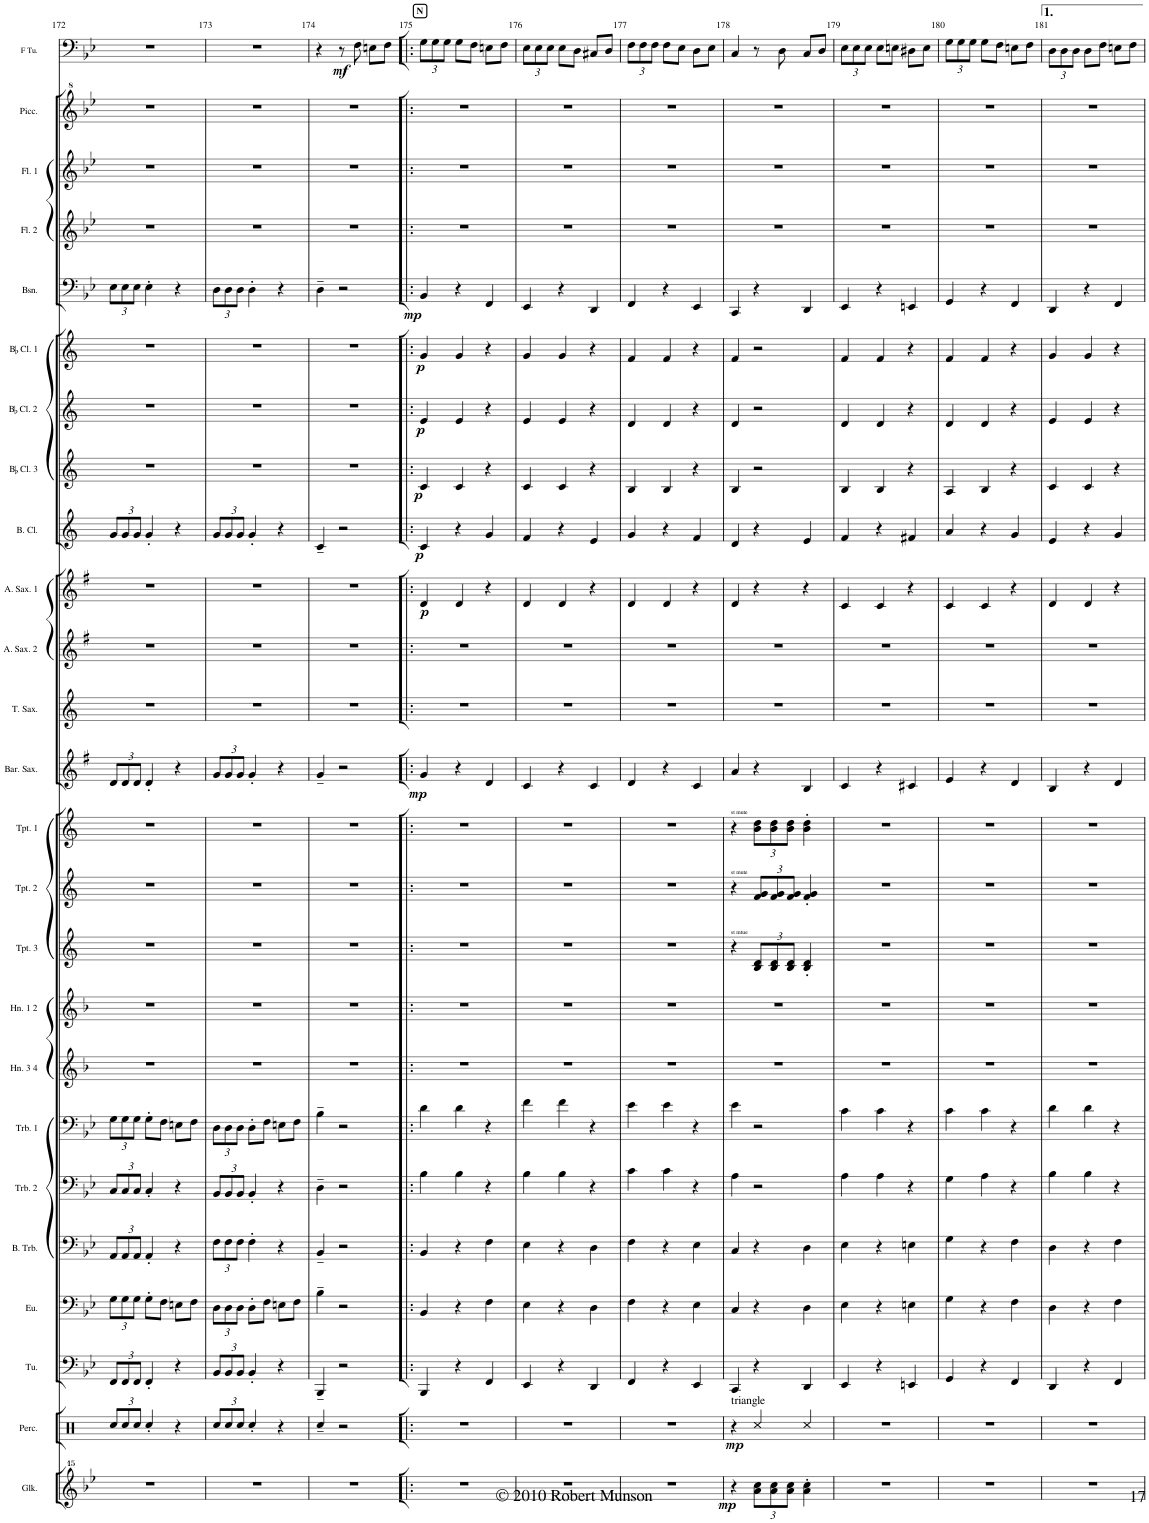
**kern	**dynam	**kern	**dynam	**kern	**kern	**kern	**kern	**kern	**kern	**kern	**kern	**kern	**kern	**kern	**dynam	**kern	**kern	**kern	**dynam	**kern	**dynam	**kern	**dynam	**kern	**dynam	**kern	**dynam	**kern	**dynam	**kern	**kern	**kern	**kern	**dynam
*part25	*part25	*part24	*part24	*part23	*part22	*part21	*part20	*part19	*part18	*part17	*part16	*part15	*part14	*part13	*part13	*part12	*part11	*part10	*part10	*part9	*part9	*part8	*part8	*part7	*part7	*part6	*part6	*part5	*part5	*part4	*part3	*part2	*part1	*part1
*staff25	*staff25	*staff24	*staff24	*staff23	*staff22	*staff21	*staff20	*staff19	*staff18	*staff17	*staff16	*staff15	*staff14	*staff13	*staff13	*staff12	*staff11	*staff10	*staff10	*staff9	*staff9	*staff8	*staff8	*staff7	*staff7	*staff6	*staff6	*staff5	*staff5	*staff4	*staff3	*staff2	*staff1	*staff1
*I"Glockenspiel	*	*I"Percussion	*	*I"Tuba	*I"Euphonium	*I"Bass Trombone	*I"Trombone 2	*I"Trombone 1	*I"Horn 3 4	*I"Horn 1 2	*I"BaccidentalFlat Trumpet 3	*I"BaccidentalFlat Trumpet 2	*I"BaccidentalFlat Trumpet 1	*I"Baritone Saxophone	*	*I"Tenor Saxophone	*I"Alto Saxophone 2	*I"Alto Saxophone 1	*	*I"Bass Clarinet	*	*I"BaccidentalFlat Clarinet 3	*	*I"BaccidentalFlat Clarinet 2	*	*I"BaccidentalFlat Clarinet 1	*	*I"Bassoon	*	*I"Flute 2	*I"Flute 1	*I"Piccolo	*I"Solo F Tuba	*
*I'Glk.	*	*I'Perc.	*	*I'Tu.	*I'Eu.	*I'B. Trb.	*I'Trb. 2	*I'Trb. 1	*I'Hn. 3 4	*I'Hn. 1 2	*I'Tpt. 3	*I'Tpt. 2	*I'Tpt. 1	*I'Bar. Sax.	*	*I'T. Sax.	*I'A. Sax. 2	*I'A. Sax. 1	*	*I'B. Cl.	*	*I'BaccidentalFlat Cl. 3	*	*I'BaccidentalFlat Cl. 2	*	*I'BaccidentalFlat Cl. 1	*	*I'Bsn.	*	*I'Fl. 2	*I'Fl. 1	*I'Picc.	*I'F Tu.	*
!!LO:PB:g=z
*clefG^^2	*	*clefX	*	*clefF4	*clefF4	*clefF4	*clefF4	*clefF4	*clefG2	*clefG2	*clefG2	*clefG2	*clefG2	*clefG2	*	*clefG2	*clefG2	*clefG2	*	*clefG2	*	*clefG2	*	*clefG2	*	*clefG2	*	*clefF4	*	*clefG2	*clefG2	*clefG^2	*clefF4	*
*	*	*	*	*	*	*	*	*	*Trd4c7	*Trd4c7	*Trd1c2	*Trd1c2	*Trd1c2	*Trd12c21	*	*Trd8c14	*Trd5c9	*Trd5c9	*	*Trd8c14	*	*Trd1c2	*	*Trd1c2	*	*Trd1c2	*	*	*	*	*	*Trd-7c-12	*	*
*k[b-e-]	*	*k[]	*	*k[b-e-]	*k[b-e-]	*k[b-e-]	*k[b-e-]	*k[b-e-]	*k[b-]	*k[b-]	*k[]	*k[]	*k[]	*k[f#]	*	*k[]	*k[f#]	*k[f#]	*	*k[]	*	*k[]	*	*k[]	*	*k[]	*	*k[b-e-]	*	*k[b-e-]	*k[b-e-]	*k[b-e-]	*k[b-e-]	*
*M3/4	*	*M3/4	*	*M3/4	*M3/4	*M3/4	*M3/4	*M3/4	*M3/4	*M3/4	*M3/4	*M3/4	*M3/4	*M3/4	*	*M3/4	*M3/4	*M3/4	*	*M3/4	*	*M3/4	*	*M3/4	*	*M3/4	*	*M3/4	*	*M3/4	*M3/4	*M3/4	*M3/4	*
*	*	*Xbrackettup	*	*Xbrackettup	*Xbrackettup	*Xbrackettup	*Xbrackettup	*Xbrackettup	*	*	*	*	*	*Xbrackettup	*	*	*	*	*	*Xbrackettup	*	*	*	*	*	*	*	*Xbrackettup	*	*	*	*	*	*
=172	=172	=172	=172	=172	=172	=172	=172	=172	=172	=172	=172	=172	=172	=172	=172	=172	=172	=172	=172	=172	=172	=172	=172	=172	=172	=172	=172	=172	=172	=172	=172	=172	=172	=172
2.r	.	12Rcc/L	.	12FF/L	12G\L	12AA/L	12C/L	12G\L	2.r	2.r	2.r	2.r	2.r	12d/L	.	2.r	2.r	2.r	.	12g/L	.	2.r	.	2.r	.	2.r	.	12E-\L	.	2.r	2.r	2.r	2.r	.
.	.	12Rcc/	.	12FF/	12G\	12AA/	12C/	12G\	.	.	.	.	.	12d/	.	.	.	.	.	12g/	.	.	.	.	.	.	.	12E-\	.	.	.	.	.	.
.	.	12Rcc/J	.	12FF/J	12G\J	12AA/J	12C/J	12G\J	.	.	.	.	.	12d/J	.	.	.	.	.	12g/J	.	.	.	.	.	.	.	12E-\J	.	.	.	.	.	.
.	.	4Rcc'/	.	4FF'/	8G'\L	4AA'/	4C'/	8G'\L	.	.	.	.	.	4d'/	.	.	.	.	.	4g'/	.	.	.	.	.	.	.	4E-'\	.	.	.	.	.	.
.	.	.	.	.	8F\J	.	.	8F\J	.	.	.	.	.	.	.	.	.	.	.	.	.	.	.	.	.	.	.	.	.	.	.	.	.	.
.	.	4r	.	4r	8En\L	4r	4r	8En\L	.	.	.	.	.	4r	.	.	.	.	.	4r	.	.	.	.	.	.	.	4r	.	.	.	.	.	.
.	.	.	.	.	8F\J	.	.	8F\J	.	.	.	.	.	.	.	.	.	.	.	.	.	.	.	.	.	.	.	.	.	.	.	.	.	.
=173	=173	=173	=173	=173	=173	=173	=173	=173	=173	=173	=173	=173	=173	=173	=173	=173	=173	=173	=173	=173	=173	=173	=173	=173	=173	=173	=173	=173	=173	=173	=173	=173	=173	=173
2.r	.	12Rcc/L	.	12BB-/L	12D\L	12F\L	12BB-/L	12D\L	2.r	2.r	2.r	2.r	2.r	12g/L	.	2.r	2.r	2.r	.	12g/L	.	2.r	.	2.r	.	2.r	.	12D\L	.	2.r	2.r	2.r	2.r	.
.	.	12Rcc/	.	12BB-/	12D\	12F\	12BB-/	12D\	.	.	.	.	.	12g/	.	.	.	.	.	12g/	.	.	.	.	.	.	.	12D\	.	.	.	.	.	.
.	.	12Rcc/J	.	12BB-/J	12D\J	12F\J	12BB-/J	12D\J	.	.	.	.	.	12g/J	.	.	.	.	.	12g/J	.	.	.	.	.	.	.	12D\J	.	.	.	.	.	.
.	.	4Rcc'/	.	4BB-'/	8D'\L	4F'\	4BB-'/	8D'\L	.	.	.	.	.	4g'/	.	.	.	.	.	4g'/	.	.	.	.	.	.	.	4D'\	.	.	.	.	.	.
.	.	.	.	.	8F\J	.	.	8F\J	.	.	.	.	.	.	.	.	.	.	.	.	.	.	.	.	.	.	.	.	.	.	.	.	.	.
.	.	4r	.	4r	8En\L	4r	4r	8En\L	.	.	.	.	.	4r	.	.	.	.	.	4r	.	.	.	.	.	.	.	4r	.	.	.	.	.	.
.	.	.	.	.	8F\J	.	.	8F\J	.	.	.	.	.	.	.	.	.	.	.	.	.	.	.	.	.	.	.	.	.	.	.	.	.	.
=174	=174	=174	=174	=174	=174	=174	=174	=174	=174	=174	=174	=174	=174	=174	=174	=174	=174	=174	=174	=174	=174	=174	=174	=174	=174	=174	=174	=174	=174	=174	=174	=174	=174	=174
2.r	.	4Rcc~/	.	4BBB-~/	4B-~\	4BB-~/	4D~\	4B-~\	2.r	2.r	2.r	2.r	2.r	4g~/	.	2.r	2.r	2.r	.	4c~/	.	2.r	.	2.r	.	2.r	.	4D~\	.	2.r	2.r	2.r	4r	.
!	!	!	!	!	!	!	!	!	!	!	!	!	!	!	!	!	!	!	!	!	!	!	!	!	!	!	!	!	!	!	!	!	!	!LO:DY:b
.	.	2r	.	2r	2r	2r	2r	2r	.	.	.	.	.	2r	.	.	.	.	.	2r	.	.	.	.	.	.	.	2r	.	.	.	.	8r	mf
.	.	.	.	.	.	.	.	.	.	.	.	.	.	.	.	.	.	.	.	.	.	.	.	.	.	.	.	.	.	.	.	.	8F\	.
.	.	.	.	.	.	.	.	.	.	.	.	.	.	.	.	.	.	.	.	.	.	.	.	.	.	.	.	.	.	.	.	.	8En\L	.
.	.	.	.	.	.	.	.	.	.	.	.	.	.	.	.	.	.	.	.	.	.	.	.	.	.	.	.	.	.	.	.	.	8F\J	.
=175!|:	=175!|:	=175!|:	=175!|:	=175!|:	=175!|:	=175!|:	=175!|:	=175!|:	=175!|:	=175!|:	=175!|:	=175!|:	=175!|:	=175!|:	=175!|:	=175!|:	=175!|:	=175!|:	=175!|:	=175!|:	=175!|:	=175!|:	=175!|:	=175!|:	=175!|:	=175!|:	=175!|:	=175!|:	=175!|:	=175!|:	=175!|:	=175!|:	=175!|:	=175!|:
*	*	*	*	*	*	*	*	*	*	*	*	*	*	*	*	*	*	*	*	*	*	*	*	*	*	*	*	*	*	*	*	*	*Xbrackettup	*
!	!	!	!	!	!	!	!	!	!	!	!	!	!	!	!	!	!	!	!	!	!	!	!	!	!	!	!	!	!	!	!	!	!LO:TX:a:B:t=N	!
!	!	!	!	!	!	!	!	!	!	!	!	!	!	!	!LO:DY:b	!	!	!	!LO:DY:b	!	!LO:DY:b	!	!LO:DY:b	!	!LO:DY:b	!	!LO:DY:b	!	!LO:DY:b	!	!	!	!	!
2.r	.	2.r	.	4BBB-/	4BB-/	4BB-/	4B-\	4d\	2.r	2.r	2.r	2.r	2.r	4g/	mp	2.r	2.r	4d/	p	4c/	p	4c/	p	4e/	p	4g/	p	4BB-/	mp	2.r	2.r	2.r	12G\L	.
.	.	.	.	.	.	.	.	.	.	.	.	.	.	.	.	.	.	.	.	.	.	.	.	.	.	.	.	.	.	.	.	.	12G\	.
.	.	.	.	.	.	.	.	.	.	.	.	.	.	.	.	.	.	.	.	.	.	.	.	.	.	.	.	.	.	.	.	.	12G\J	.
.	.	.	.	4r	4r	4r	4B-\	4d\	.	.	.	.	.	4r	.	.	.	4d/	.	4r	.	4c/	.	4e/	.	4g/	.	4r	.	.	.	.	8G\L	.
.	.	.	.	.	.	.	.	.	.	.	.	.	.	.	.	.	.	.	.	.	.	.	.	.	.	.	.	.	.	.	.	.	8F\J	.
.	.	.	.	4FF/	4F\	4F\	4r	4r	.	.	.	.	.	4d/	.	.	.	4r	.	4g/	.	4r	.	4r	.	4r	.	4FF/	.	.	.	.	8En\L	.
.	.	.	.	.	.	.	.	.	.	.	.	.	.	.	.	.	.	.	.	.	.	.	.	.	.	.	.	.	.	.	.	.	8F\J	.
=176	=176	=176	=176	=176	=176	=176	=176	=176	=176	=176	=176	=176	=176	=176	=176	=176	=176	=176	=176	=176	=176	=176	=176	=176	=176	=176	=176	=176	=176	=176	=176	=176	=176	=176
2.r	.	2.r	.	4EE-/	4E-\	4E-\	4B-\	4f\	2.r	2.r	2.r	2.r	2.r	4c/	.	2.r	2.r	4d/	.	4f/	.	4c/	.	4e/	.	4g/	.	4EE-/	.	2.r	2.r	2.r	12E-\L	.
.	.	.	.	.	.	.	.	.	.	.	.	.	.	.	.	.	.	.	.	.	.	.	.	.	.	.	.	.	.	.	.	.	12E-\	.
.	.	.	.	.	.	.	.	.	.	.	.	.	.	.	.	.	.	.	.	.	.	.	.	.	.	.	.	.	.	.	.	.	12E-\J	.
.	.	.	.	4r	4r	4r	4B-\	4f\	.	.	.	.	.	4r	.	.	.	4d/	.	4r	.	4c/	.	4e/	.	4g/	.	4r	.	.	.	.	8E-\L	.
.	.	.	.	.	.	.	.	.	.	.	.	.	.	.	.	.	.	.	.	.	.	.	.	.	.	.	.	.	.	.	.	.	8D\J	.
.	.	.	.	4DD/	4D\	4D\	4r	4r	.	.	.	.	.	4c/	.	.	.	4r	.	4e/	.	4r	.	4r	.	4r	.	4DD/	.	.	.	.	8C#X/L	.
.	.	.	.	.	.	.	.	.	.	.	.	.	.	.	.	.	.	.	.	.	.	.	.	.	.	.	.	.	.	.	.	.	8D/J	.
=177	=177	=177	=177	=177	=177	=177	=177	=177	=177	=177	=177	=177	=177	=177	=177	=177	=177	=177	=177	=177	=177	=177	=177	=177	=177	=177	=177	=177	=177	=177	=177	=177	=177	=177
2.r	.	2.r	.	4FF/	4F\	4F\	4c\	4e-\	2.r	2.r	2.r	2.r	2.r	4d/	.	2.r	2.r	4d/	.	4g/	.	4B/	.	4d/	.	4f/	.	4FF/	.	2.r	2.r	2.r	12F\L	.
.	.	.	.	.	.	.	.	.	.	.	.	.	.	.	.	.	.	.	.	.	.	.	.	.	.	.	.	.	.	.	.	.	12F\	.
.	.	.	.	.	.	.	.	.	.	.	.	.	.	.	.	.	.	.	.	.	.	.	.	.	.	.	.	.	.	.	.	.	12F\J	.
.	.	.	.	4r	4r	4r	4c\	4e-\	.	.	.	.	.	4r	.	.	.	4d/	.	4r	.	4B/	.	4d/	.	4f/	.	4r	.	.	.	.	8F\L	.
.	.	.	.	.	.	.	.	.	.	.	.	.	.	.	.	.	.	.	.	.	.	.	.	.	.	.	.	.	.	.	.	.	8E-\J	.
.	.	.	.	4EE-/	4E-\	4E-\	4r	4r	.	.	.	.	.	4c/	.	.	.	4r	.	4f/	.	4r	.	4r	.	4r	.	4EE-/	.	.	.	.	8D\L	.
.	.	.	.	.	.	.	.	.	.	.	.	.	.	.	.	.	.	.	.	.	.	.	.	.	.	.	.	.	.	.	.	.	8E-\J	.
=178	=178	=178	=178	=178	=178	=178	=178	=178	=178	=178	=178	=178	=178	=178	=178	=178	=178	=178	=178	=178	=178	=178	=178	=178	=178	=178	=178	=178	=178	=178	=178	=178	=178	=178
!	!	!	!	!	!	!	!	!	!	!	!	!	!LO:TX:a:t=st mute	!	!	!	!	!	!	!	!	!	!	!	!	!	!	!	!	!	!	!	!	!
!	!	!	!	!	!	!	!	!	!	!	!	!LO:TX:a:t=st mute	!	!	!	!	!	!	!	!	!	!	!	!	!	!	!	!	!	!	!	!	!	!
!	!	!	!	!	!	!	!	!	!	!	!LO:TX:a:t=st mtue	!	!	!	!	!	!	!	!	!	!	!	!	!	!	!	!	!	!	!	!	!	!	!
!	!	!LO:TX:a:t=triangle	!	!	!	!	!	!	!	!	!	!	!	!	!	!	!	!	!	!	!	!	!	!	!	!	!	!	!	!	!	!	!	!
!	!LO:DY:b	!	!LO:DY:b	!	!	!	!	!	!	!	!	!	!	!	!	!	!	!	!	!	!	!	!	!	!	!	!	!	!	!	!	!	!	!
4r	mp	4r	mp	4CC/	4C/	4C/	4A\	4e-\	2.r	2.r	4r	4r	4r	4a/	.	2.r	2.r	4d/	.	4d/	.	4B/	.	4d/	.	4f/	.	4CC/	.	2.r	2.r	2.r	4C/	.
*Xbrackettup	*	*	*	*	*	*	*	*	*	*	*Xbrackettup	*Xbrackettup	*Xbrackettup	*	*	*	*	*	*	*	*	*	*	*	*	*	*	*	*	*	*	*	*	*
12aaa\ 12cccc\L	.	4Rcc/	.	4r	4r	4r	2r	2r	.	.	12B/ 12d/L	12f/ 12g/L	12b\ 12dd\L	4r	.	.	.	4r	.	4r	.	2r	.	2r	.	2r	.	4r	.	.	.	.	8r	.
12aaa\ 12cccc\	.	.	.	.	.	.	.	.	.	.	12B/ 12d/	12f/ 12g/	12b\ 12dd\	.	.	.	.	.	.	.	.	.	.	.	.	.	.	.	.	.	.	.	.	.
.	.	.	.	.	.	.	.	.	.	.	.	.	.	.	.	.	.	.	.	.	.	.	.	.	.	.	.	.	.	.	.	.	8D\	.
12aaa\ 12cccc\J	.	.	.	.	.	.	.	.	.	.	12B/ 12d/J	12f/ 12g/J	12b\ 12dd\J	.	.	.	.	.	.	.	.	.	.	.	.	.	.	.	.	.	.	.	.	.
4aaa\' 4cccc\'	.	4Rcc/	.	4DD/	4D\	4D\	.	.	.	.	4B/' 4d/'	4f/' 4g/'	4b\' 4dd\'	4B/	.	.	.	4r	.	4e/	.	.	.	.	.	.	.	4DD/	.	.	.	.	8C/L	.
.	.	.	.	.	.	.	.	.	.	.	.	.	.	.	.	.	.	.	.	.	.	.	.	.	.	.	.	.	.	.	.	.	8D/J	.
=179	=179	=179	=179	=179	=179	=179	=179	=179	=179	=179	=179	=179	=179	=179	=179	=179	=179	=179	=179	=179	=179	=179	=179	=179	=179	=179	=179	=179	=179	=179	=179	=179	=179	=179
2.r	.	2.r	.	4EE-/	4E-\	4E-\	4A\	4c\	2.r	2.r	2.r	2.r	2.r	4c/	.	2.r	2.r	4c/	.	4f/	.	4B/	.	4d/	.	4f/	.	4EE-/	.	2.r	2.r	2.r	12E-\L	.
.	.	.	.	.	.	.	.	.	.	.	.	.	.	.	.	.	.	.	.	.	.	.	.	.	.	.	.	.	.	.	.	.	12E-\	.
.	.	.	.	.	.	.	.	.	.	.	.	.	.	.	.	.	.	.	.	.	.	.	.	.	.	.	.	.	.	.	.	.	12E-\J	.
.	.	.	.	4r	4r	4r	4A\	4c\	.	.	.	.	.	4r	.	.	.	4c/	.	4r	.	4B/	.	4d/	.	4f/	.	4r	.	.	.	.	8E-\L	.
.	.	.	.	.	.	.	.	.	.	.	.	.	.	.	.	.	.	.	.	.	.	.	.	.	.	.	.	.	.	.	.	.	8En\J	.
.	.	.	.	4EEn/	4En\	4En\	4r	4r	.	.	.	.	.	4c#X/	.	.	.	4r	.	4f#X/	.	4r	.	4r	.	4r	.	4EEn/	.	.	.	.	8D#X\L	.
.	.	.	.	.	.	.	.	.	.	.	.	.	.	.	.	.	.	.	.	.	.	.	.	.	.	.	.	.	.	.	.	.	8E\J	.
=180	=180	=180	=180	=180	=180	=180	=180	=180	=180	=180	=180	=180	=180	=180	=180	=180	=180	=180	=180	=180	=180	=180	=180	=180	=180	=180	=180	=180	=180	=180	=180	=180	=180	=180
2.r	.	2.r	.	4GG/	4G\	4G\	4G\	4c\	2.r	2.r	2.r	2.r	2.r	4e/	.	2.r	2.r	4c/	.	4a/	.	4A/	.	4d/	.	4f/	.	4GG/	.	2.r	2.r	2.r	12G\L	.
.	.	.	.	.	.	.	.	.	.	.	.	.	.	.	.	.	.	.	.	.	.	.	.	.	.	.	.	.	.	.	.	.	12G\	.
.	.	.	.	.	.	.	.	.	.	.	.	.	.	.	.	.	.	.	.	.	.	.	.	.	.	.	.	.	.	.	.	.	12G\J	.
.	.	.	.	4r	4r	4r	4A\	4c\	.	.	.	.	.	4r	.	.	.	4c/	.	4r	.	4B/	.	4d/	.	4f/	.	4r	.	.	.	.	8G\L	.
.	.	.	.	.	.	.	.	.	.	.	.	.	.	.	.	.	.	.	.	.	.	.	.	.	.	.	.	.	.	.	.	.	8F\J	.
.	.	.	.	4FF/	4F\	4F\	4r	4r	.	.	.	.	.	4d/	.	.	.	4r	.	4g/	.	4r	.	4r	.	4r	.	4FF/	.	.	.	.	8En\L	.
.	.	.	.	.	.	.	.	.	.	.	.	.	.	.	.	.	.	.	.	.	.	.	.	.	.	.	.	.	.	.	.	.	8F\J	.
=181	=181	=181	=181	=181	=181	=181	=181	=181	=181	=181	=181	=181	=181	=181	=181	=181	=181	=181	=181	=181	=181	=181	=181	=181	=181	=181	=181	=181	=181	=181	=181	=181	=181	=181
2.r	.	2.r	.	4DD/	4D\	4D\	4B-\	4d\	2.r	2.r	2.r	2.r	2.r	4B/	.	2.r	2.r	4d/	.	4e/	.	4c/	.	4e/	.	4g/	.	4DD/	.	2.r	2.r	2.r	12D\L	.
.	.	.	.	.	.	.	.	.	.	.	.	.	.	.	.	.	.	.	.	.	.	.	.	.	.	.	.	.	.	.	.	.	12D\	.
.	.	.	.	.	.	.	.	.	.	.	.	.	.	.	.	.	.	.	.	.	.	.	.	.	.	.	.	.	.	.	.	.	12D\J	.
.	.	.	.	4r	4r	4r	4B-\	4d\	.	.	.	.	.	4r	.	.	.	4d/	.	4r	.	4c/	.	4e/	.	4g/	.	4r	.	.	.	.	8D\L	.
.	.	.	.	.	.	.	.	.	.	.	.	.	.	.	.	.	.	.	.	.	.	.	.	.	.	.	.	.	.	.	.	.	8F\J	.
.	.	.	.	4FF/	4F\	4F\	4r	4r	.	.	.	.	.	4d/	.	.	.	4r	.	4g/	.	4r	.	4r	.	4r	.	4FF/	.	.	.	.	8En\L	.
.	.	.	.	.	.	.	.	.	.	.	.	.	.	.	.	.	.	.	.	.	.	.	.	.	.	.	.	.	.	.	.	.	8F\J	.
=	=	=	=	=	=	=	=	=	=	=	=	=	=	=	=	=	=	=	=	=	=	=	=	=	=	=	=	=	=	=	=	=	=	=
*-	*-	*-	*-	*-	*-	*-	*-	*-	*-	*-	*-	*-	*-	*-	*-	*-	*-	*-	*-	*-	*-	*-	*-	*-	*-	*-	*-	*-	*-	*-	*-	*-	*-	*-
